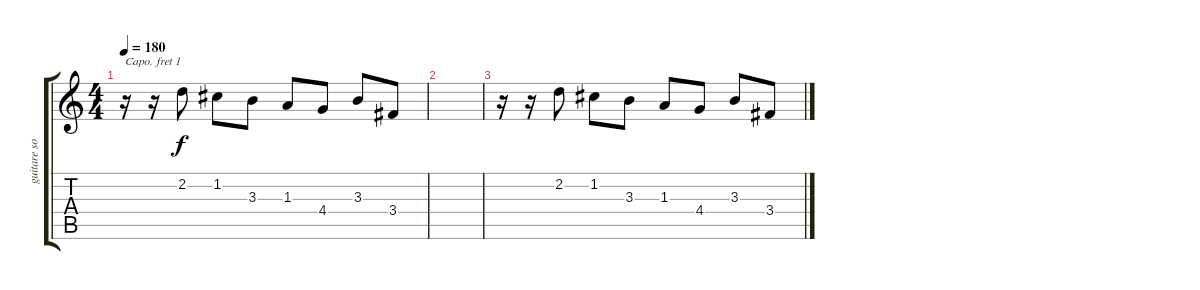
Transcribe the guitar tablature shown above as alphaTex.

\track ("guitare solo " "guitare so") {instrument electricguitarmuted}
\staff {score tabs}
\capo 1
\tuning (E4 B3 G3 D3 A2 E2) {hide}
\ts (4 4)
\tempo 180
\clef g2
\ks c
r.16{dy f} r.16 2.2.8 1.2.8 3.3.8 1.3.8 4.4.8 3.3.8 3.4.8 |
|
r.16 r.16 2.2.8 1.2.8 3.3.8 1.3.8 4.4.8 3.3.8 3.4.8
